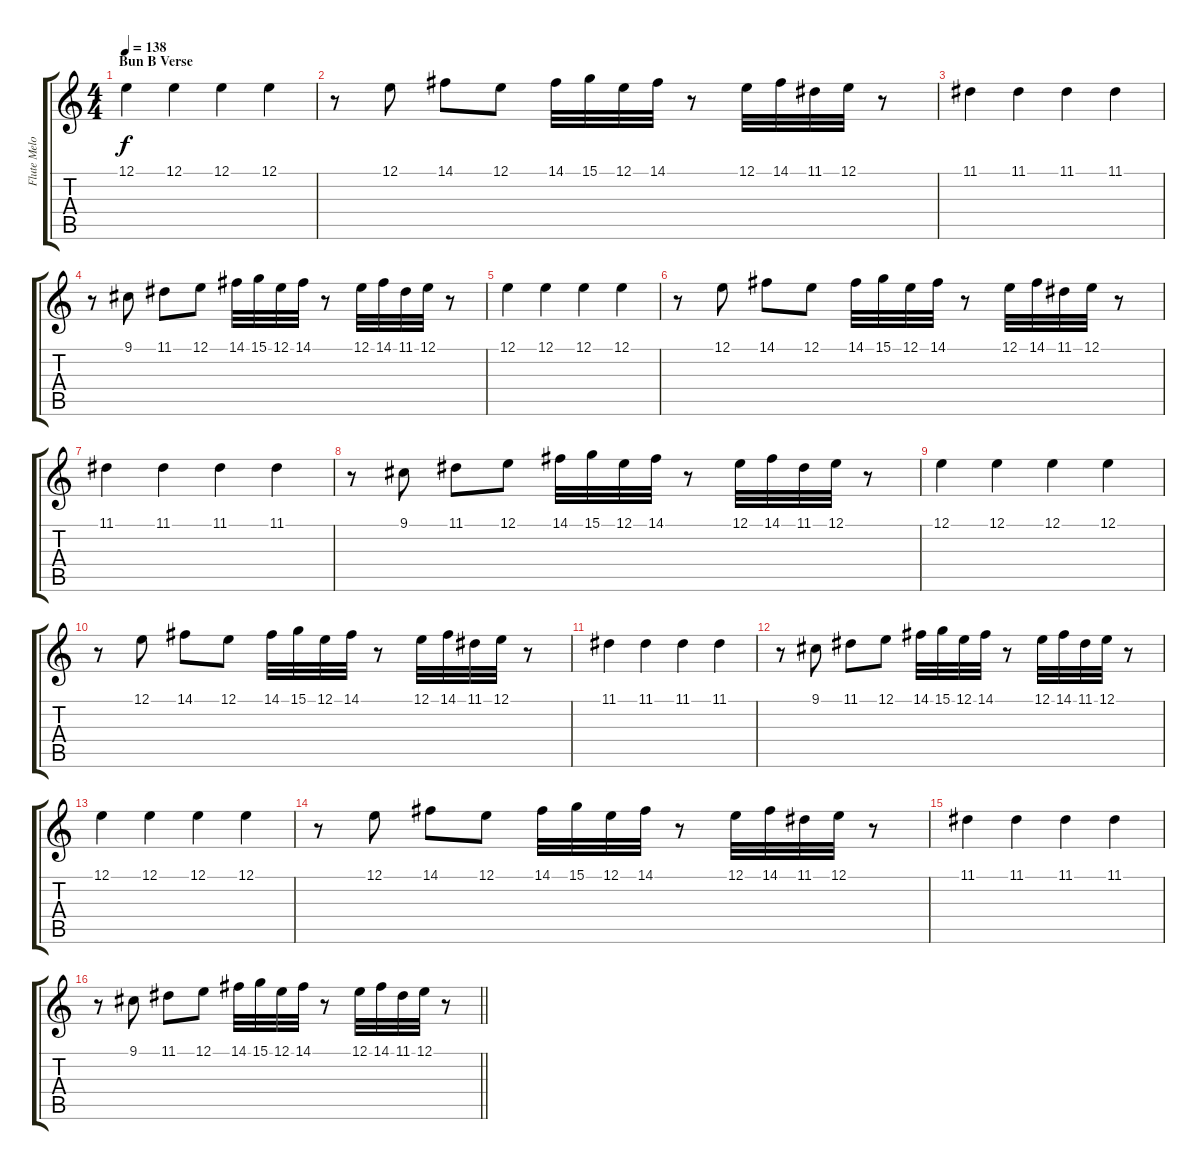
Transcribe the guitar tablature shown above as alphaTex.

\track ("Flute Melody" "Flute Melo") {instrument flute}
\staff {score tabs}
\tuning (E4 B3 G3 D3 A2 E2) {hide}
\ts (4 4)
\section ("" "Bun B Verse")
\tempo 138
\clef g2
\ks c
12.1.4{dy f} 12.1.4 12.1.4 12.1.4 |
r.8 12.1.8 14.1.8 12.1.8 14.1.32 15.1.32 12.1.32 14.1.32 r.8 12.1.32 14.1.32 11.1.32 12.1.32 r.8 |
11.1.4 11.1.4 11.1.4 11.1.4 |
r.8 9.1.8 11.1.8 12.1.8 14.1.32 15.1.32 12.1.32 14.1.32 r.8 12.1.32 14.1.32 11.1.32 12.1.32 r.8 |
12.1.4 12.1.4 12.1.4 12.1.4 |
r.8 12.1.8 14.1.8 12.1.8 14.1.32 15.1.32 12.1.32 14.1.32 r.8 12.1.32 14.1.32 11.1.32 12.1.32 r.8 |
11.1.4 11.1.4 11.1.4 11.1.4 |
r.8 9.1.8 11.1.8 12.1.8 14.1.32 15.1.32 12.1.32 14.1.32 r.8 12.1.32 14.1.32 11.1.32 12.1.32 r.8 |
12.1.4 12.1.4 12.1.4 12.1.4 |
r.8 12.1.8 14.1.8 12.1.8 14.1.32 15.1.32 12.1.32 14.1.32 r.8 12.1.32 14.1.32 11.1.32 12.1.32 r.8 |
11.1.4 11.1.4 11.1.4 11.1.4 |
r.8 9.1.8 11.1.8 12.1.8 14.1.32 15.1.32 12.1.32 14.1.32 r.8 12.1.32 14.1.32 11.1.32 12.1.32 r.8 |
12.1.4 12.1.4 12.1.4 12.1.4 |
r.8 12.1.8 14.1.8 12.1.8 14.1.32 15.1.32 12.1.32 14.1.32 r.8 12.1.32 14.1.32 11.1.32 12.1.32 r.8 |
11.1.4 11.1.4 11.1.4 11.1.4 |
\barLineRight lightlight
r.8 9.1.8 11.1.8 12.1.8 14.1.32 15.1.32 12.1.32 14.1.32 r.8 12.1.32 14.1.32 11.1.32 12.1.32 r.8
